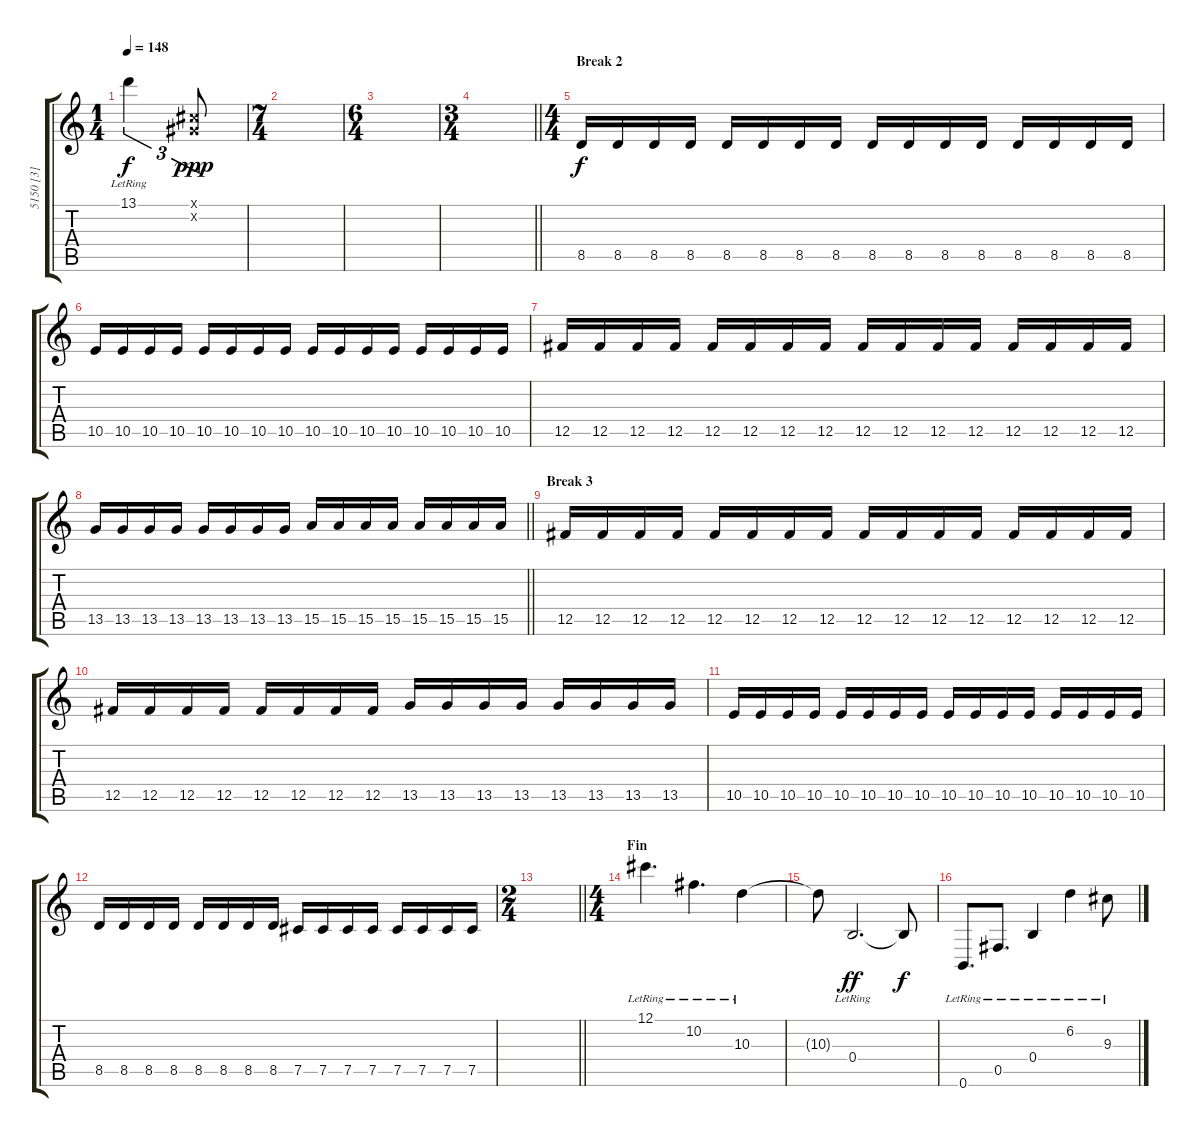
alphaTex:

\track ("5150 [3]" "5150 [3]") {instrument overdrivenguitar}
\staff {score tabs}
\tuning (Db4 Ab3 E3 B2 Gb2 B1) {hide}
\ts (1 4)
\tempo 148
\clef g2
\ks c
13.1{lr}.4{tu (3 2) dy f} (0.1{x} 0.2{x}).8{tu (3 2) dy ppp} |
\ts (7 4)
|
\ts (6 4)
|
\ts (3 4)
\barLineRight lightlight
|
\ts (4 4)
\section ("" "Break 2")
8.5.16{dy f volume 13} 8.5.16 8.5.16 8.5.16 8.5.16 8.5.16 8.5.16 8.5.16 8.5.16 8.5.16 8.5.16 8.5.16 8.5.16 8.5.16 8.5.16 8.5.16 |
10.5.16 10.5.16 10.5.16 10.5.16 10.5.16 10.5.16 10.5.16 10.5.16 10.5.16 10.5.16 10.5.16 10.5.16 10.5.16 10.5.16 10.5.16 10.5.16 |
12.5.16 12.5.16 12.5.16 12.5.16 12.5.16 12.5.16 12.5.16 12.5.16 12.5.16 12.5.16 12.5.16 12.5.16 12.5.16 12.5.16 12.5.16 12.5.16 |
\barLineRight lightlight
13.5.16 13.5.16 13.5.16 13.5.16 13.5.16 13.5.16 13.5.16 13.5.16 15.5.16 15.5.16 15.5.16 15.5.16 15.5.16 15.5.16 15.5.16 15.5.16 |
\section ("" "Break 3")
12.5.16 12.5.16 12.5.16 12.5.16 12.5.16 12.5.16 12.5.16 12.5.16 12.5.16 12.5.16 12.5.16 12.5.16 12.5.16 12.5.16 12.5.16 12.5.16 |
12.5.16 12.5.16 12.5.16 12.5.16 12.5.16 12.5.16 12.5.16 12.5.16 13.5.16 13.5.16 13.5.16 13.5.16 13.5.16 13.5.16 13.5.16 13.5.16 |
10.5.16 10.5.16 10.5.16 10.5.16 10.5.16 10.5.16 10.5.16 10.5.16 10.5.16 10.5.16 10.5.16 10.5.16 10.5.16 10.5.16 10.5.16 10.5.16 |
8.5.16 8.5.16 8.5.16 8.5.16 8.5.16 8.5.16 8.5.16 8.5.16 7.5.16 7.5.16 7.5.16 7.5.16 7.5.16 7.5.16 7.5.16 7.5.16 |
\ts (2 4)
\barLineRight lightlight
|
\ts (4 4)
\section ("" "Fin")
12.1{lr}.4{d} 10.2{lr}.4{d} 10.3{lr}.4 |
10.3{t}.8 0.4{lr}.2{d dy ff} 0.4{t}.8{dy f} |
0.6{lr}.8{d} 0.5{lr}.8{d} 0.4{lr}.4 6.2{lr}.4 9.3{lr}.8
